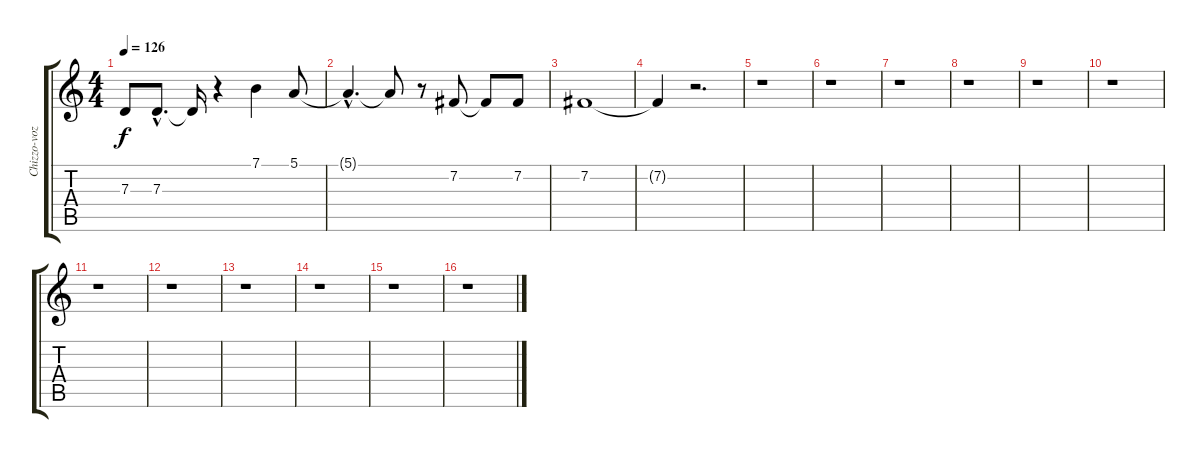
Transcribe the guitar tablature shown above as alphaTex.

\track ("Chizzo-voz" "Chizzo-voz") {instrument lead8bassandlead}
\staff {score tabs}
\tuning (E4 B3 G3 D3 A2 E2) {hide}
\ts (4 4)
\tempo 126
\clef g2
\ks c
7.3{t}.8{dy f} 7.3{hac}.8{d} 7.3{t}.16 r.4 7.1.4 5.1.8 |
5.1{hac t}.4{d} 5.1{t}.8 r.8 7.2.8 7.2{t}.8 7.2.8 |
7.2.1 |
7.2{t}.4 r.2{d} |
r.1 |
r.1 |
r.1 |
r.1 |
r.1 |
r.1 |
r.1 |
r.1 |
r.1 |
r.1 |
r.1 |
r.1
